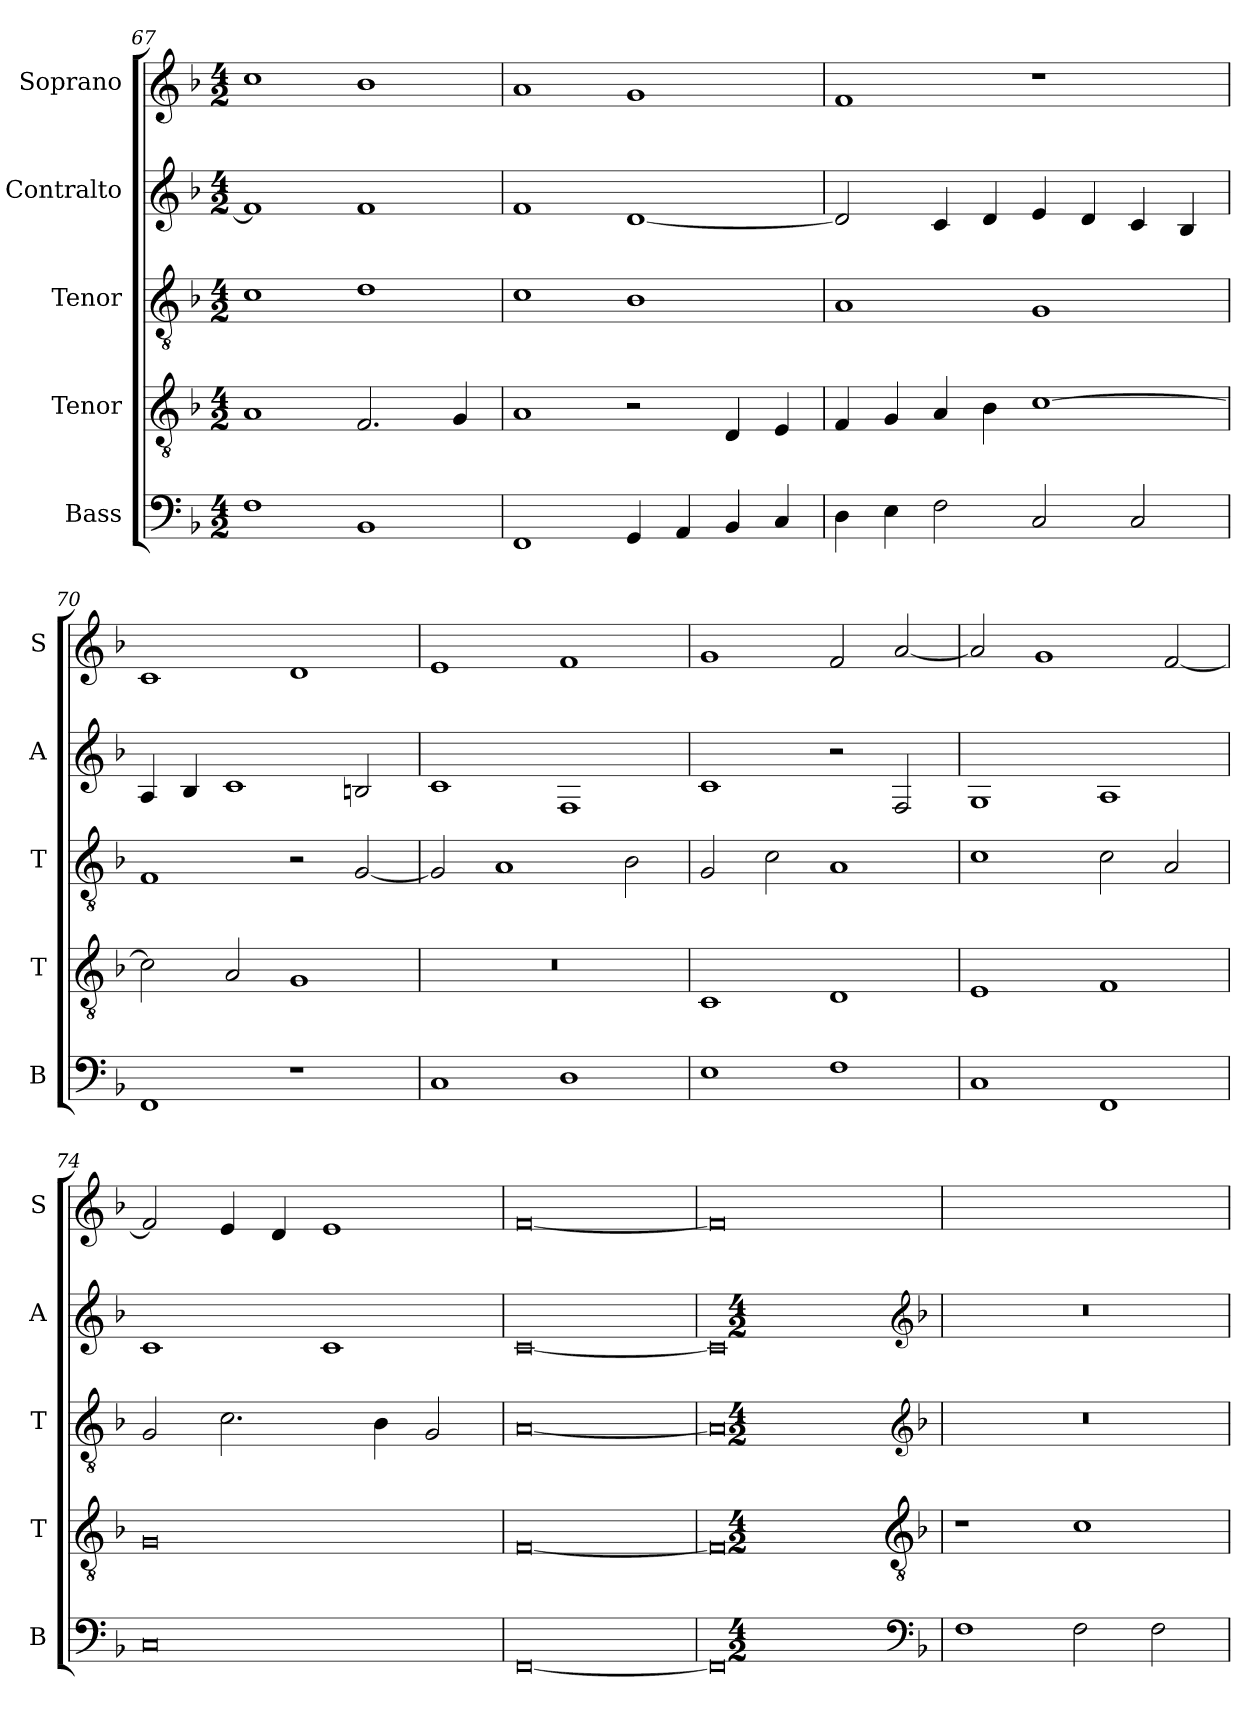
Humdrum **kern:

**kern	**kern	**kern	**kern	**kern
*part5	*part4	*part3	*part2	*part1
*staff5	*staff4	*staff3	*staff2	*staff1
*I"Bass	*I"Tenor	*I"Tenor	*I"Contralto	*I"Soprano
*I'B	*I'T	*I'T	*I'A	*I'S
*clefF4	*clefGv2	*clefGv2	*clefG2	*clefG2
*k[b-]	*k[b-]	*k[b-]	*k[b-]	*k[b-]
*F:ion	*F:ion	*F:ion	*F:ion	*F:ion
*M4/2	*M4/2	*M4/2	*M4/2	*M4/2
=67	=67	=67	=67	=67
1F	1A	1c	1f]	1cc
1BB-	2.F	1d	1f	1b-
.	4G	.	.	.
=68	=68	=68	=68	=68
1FF	1A	1c	1f	1a
4GG	2r	1B-	[1d	1g
4AA	.	.	.	.
4BB-	4D	.	.	.
4C	4E	.	.	.
=69	=69	=69	=69	=69
4D	4F	1A	2d]	1f
4E	4G	.	.	.
2F	4A	.	4c	.
.	4B-	.	4d	.
2C	[1c	1G	4e	1r
.	.	.	4d	.
2C	.	.	4c	.
.	.	.	4B-	.
=70	=70	=70	=70	=70
1FF	2c]	1F	4A	1c
.	.	.	4B-	.
.	2A	.	1c	.
1r	1G	2r	.	1d
.	.	[2G	2Bn	.
=71	=71	=71	=71	=71
1C	0r	2G]	1c	1e
.	.	1A	.	.
1D	.	.	1F	1f
.	.	2B-	.	.
=72	=72	=72	=72	=72
1E	1C	2G	1c	1g
.	.	2c	.	.
1F	1D	1A	2r	2f
.	.	.	2F	[2a
=73	=73	=73	=73	=73
1C	1E	1c	1G	2a]
.	.	.	.	1g
1FF	1F	2c	1A	.
.	.	2A	.	[2f
=74	=74	=74	=74	=74
0C	0G	2G	1c	2f]
.	.	2.c	.	4e
.	.	.	.	4d
.	.	.	1c	1e
.	.	4B-	.	.
.	.	2G	.	.
=75	=75	=75	=75	=75
[0FF	[0F	[0A	[0c	[0f
=76	=76	=76	=76	=76
0FF]	0F]	0A]	0c]	0f]
*clefF4	*clefGv2	*clefG2	*clefG2	*
*k[b-]	*k[b-]	*k[b-]	*k[b-]	*
*F:ion	*F:ion	*F:ion	*F:ion	*
*M4/2	*M4/2	*M4/2	*M4/2	*
=77	=77	=77	=77	=77
1F	1r	0r	0r	0ryy
2F	1c	.	.	.
2F	.	.	.	.
=	=	=	=	=
*-	*-	*-	*-	*-
